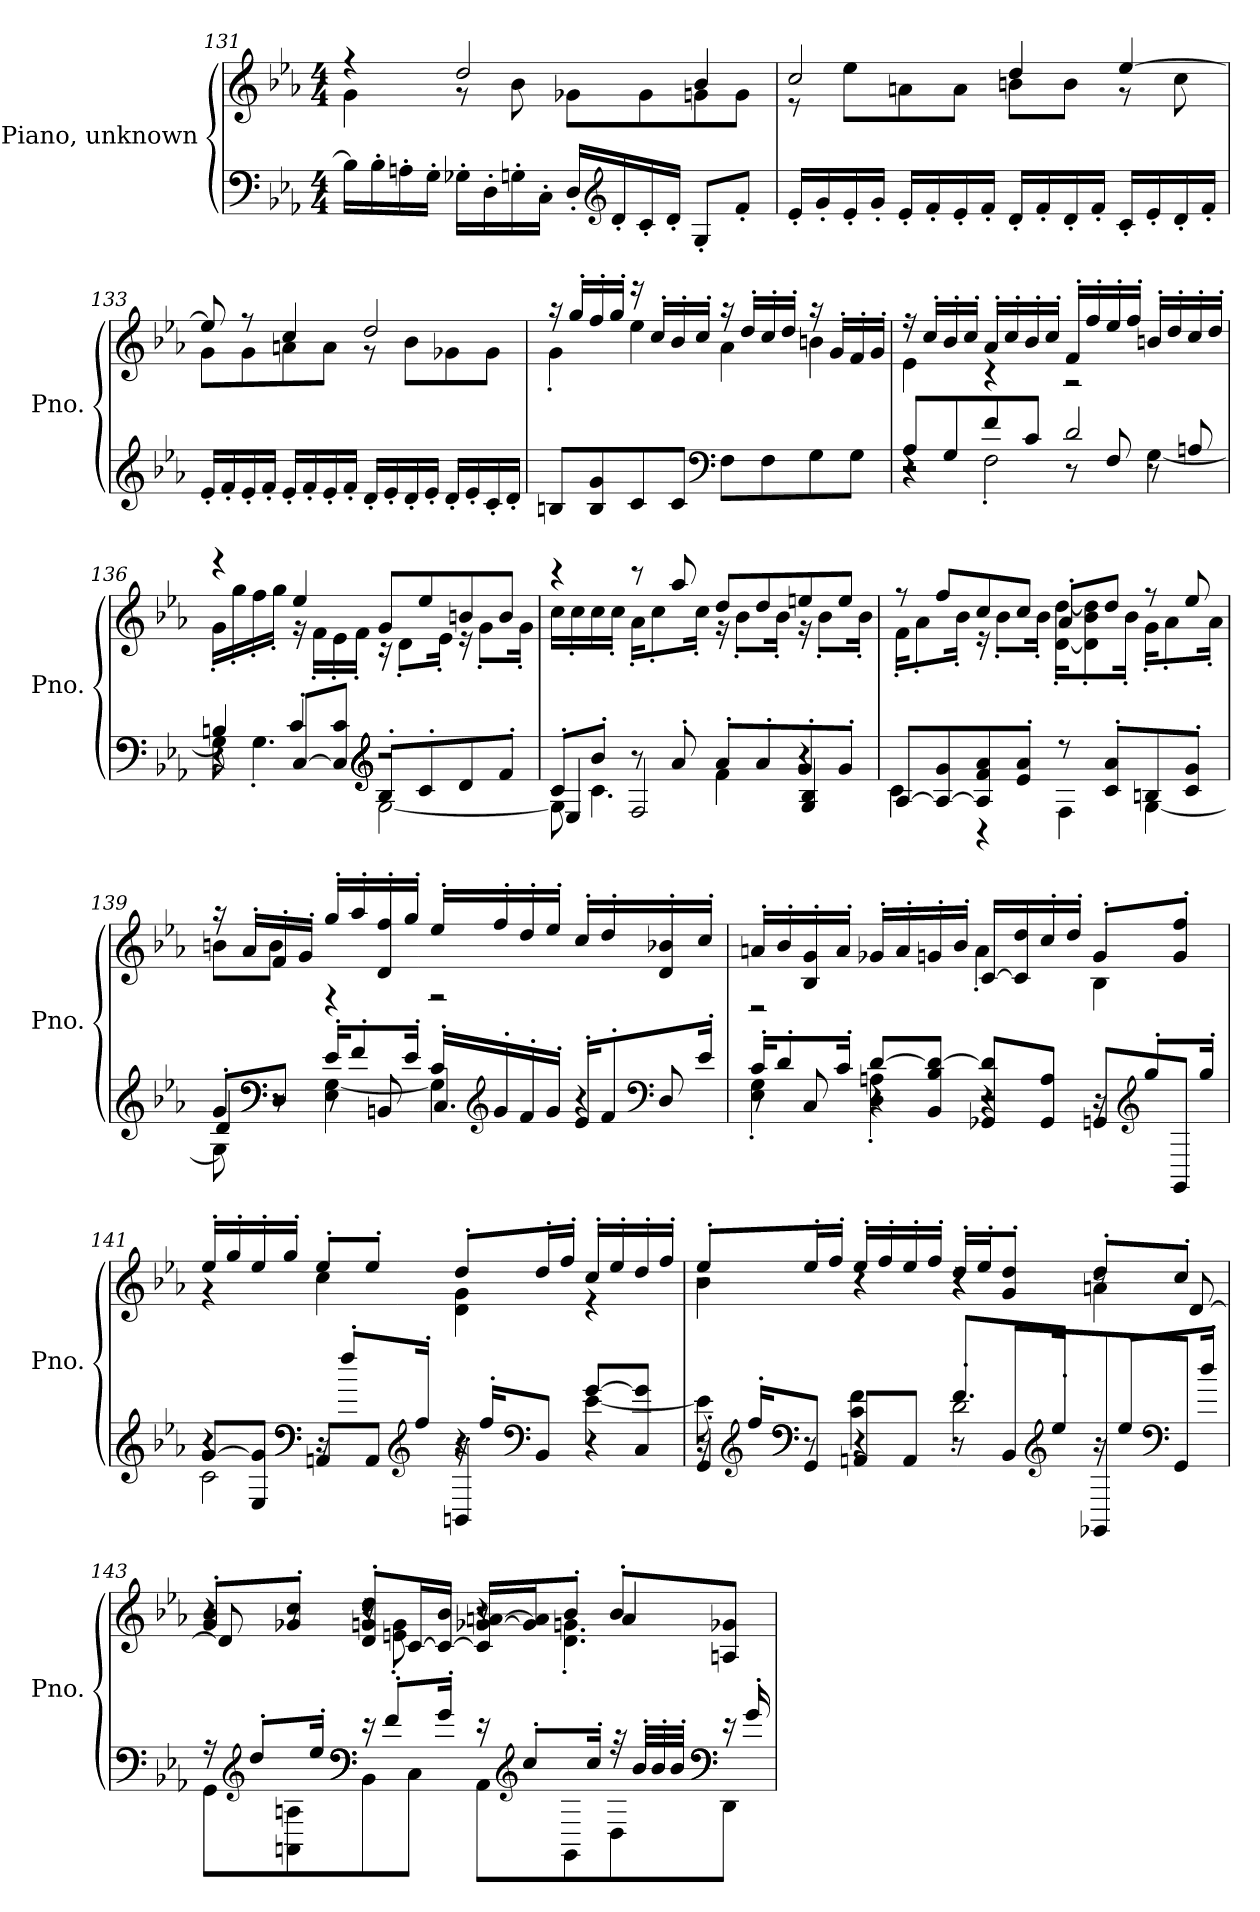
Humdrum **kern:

**kern	**kern
*part1	*part1
*staff2	*staff1
*I"Piano, unknown	*
*I'Pno.	*
!!LO:LB:g=z
*clefF4	*clefG2
*k[b-e-a-]	*k[b-e-a-]
*M4/4	*M4/4
=131	=131
*	*^
16B-\LL]	4r	4g\
16B-'\	.	.
16An'\	.	.
16G'\JJ	.	.
16G-X'\LL	2dd/	8r
16D'\	.	.
16Gn'\	.	8b-\
16C'\JJ	.	.
16D'/LL	.	8g-X\L
*clefG2	*	*
16d'/	.	.
16c'/	.	8g-\
16d'/JJ	.	.
8G'/L	4b-/	8gn\
8f'/J	.	8g\J
=132	=132	=132
16e-'/LL	2cc/	8r
16g'/	.	.
16e-'/	.	8ee-\L
16g'/JJ	.	.
16e-'/LL	.	8an\
16f'/	.	.
16e-'/	.	8a\J
16f'/JJ	.	.
16d'/LL	4dd/	8bn\L
16f'/	.	.
16d'/	.	8b\J
16f'/JJ	.	.
16c'/LL	[4ee-/	8r
16e-'/	.	.
16d'/	.	8cc\
16f'/JJ	.	.
!!LO:PB:g=z	!!
=133	=133	=133
16e-'/LL	8ee-/]	8g\L
16f'/	.	.
16e-'/	8r	8g\
16f'/JJ	.	.
16e-'/LL	4cc/	8an\
16f'/	.	.
16e-'/	.	8a\J
16f'/JJ	.	.
16d'/LL	2dd/	8r
16e-'/	.	.
16d'/	.	8b-\L
16e-'/JJ	.	.
16d'/LL	.	8g-X\
16e-'/	.	.
16c'/	.	8g-\J
16d'/JJ	.	.
=134	=134	=134
8Bn/L	16r	4g'\
.	16gg'/LL	.
8B/ 8g/	16ff'/	.
.	16gg'/JJ	.
8c/	16r	4ee-\
.	16cc'/LL	.
8c/J	16b-'/	.
.	16cc'/JJ	.
*clefF4	*	*
8F\L	16r	4a-\
.	16dd'/LL	.
8F\	16cc'/	.
.	16dd'/JJ	.
8G\	16r	4bn\
.	16g'/LL	.
8G\J	16f'/	.
.	16g'/JJ	.
!!LO:LB:g=z	!!
=135	=135	=135
*^	*	*
*	*^	*	*
8A-/L	4r	2r	16r	4e-\
.	.	.	16cc'/LL	.
8G/	.	.	16b-'/	.
.	.	.	16cc'/JJ	.
8f/	2F'\	.	16a-'/LL	4r
.	.	.	16cc'/	.
8c/J	.	.	16b-'/	.
.	.	.	16cc'/JJ	.
8r	.	2d/	16f'/LL	2r
.	.	.	16ff'/	.
8F/	.	.	16ee-'/	.
.	.	.	16ff'/JJ	.
8r	[4G\	.	16bn'/LL	.
.	.	.	16dd'/	.
8An/	.	.	16cc'/	.
.	.	.	16dd'/JJ	.
=136	=136	=136	=136	=136
4r	8G\]	4Bn/	4r	16g'\LL
.	.	.	.	16gg'\
.	4.G'\	.	.	16ff'\
.	.	.	.	16gg'\JJ
[8C/L	.	4c'/	4ee-/	16r
.	.	.	.	16f'\LL
8C/] 8c/J	.	.	.	16e-'\
.	.	.	.	16f'\JJ
*clefG2	*	*	*	*
8B'/L	[2G\	2r	8g/L	16r
.	.	.	.	8d'\L
8c'/	.	.	8ee-/	.
.	.	.	.	16e-'\Jk
8d/	.	.	8bn/	16r
.	.	.	.	8g'\L
8f'/J	.	.	8b/J	.
.	.	.	.	16g'\Jk
!!LO:LB:g=z	!!
=137	=137	=137	=137	=137
8c'/L	8G\]	4E-/	4r	16cc\LL
.	.	.	.	16cc'\
8b-'/J	4.c\	.	.	16cc\
.	.	.	.	16cc'\JJ
8r	.	2F/	8r	16a-'\KL
.	.	.	.	8cc'\
8a-'/	.	.	8aa-/	.
.	.	.	.	16cc'\Jk
8a-'/L	4f\	.	8dd/L	16r
.	.	.	.	8b-'\L
8a-'/	.	.	8dd/	.
.	.	.	.	16b-'\Jk
8g'/	4r	4G/ 4B-/	8een/	16r
.	.	.	.	8b-'\L
8g'/J	.	.	8ee/J	.
.	.	.	.	16b-'\Jk
*	*v	*v	*	*
=138	=138	=138	=138
[8A-/L	4c\	8r	16f'\KL
.	.	.	8a-'\
8A-/_ 8g/	.	8ff/L	.
.	.	.	16b-'\Jk
8A-/] 8f/ 8a-/	4r	8cc/	16r
.	.	.	8b-'\L
8e-/' 8a-/'J	.	8cc/J	.
.	.	.	16b-'\Jk
8r	4F\	8a-'/L	[16d\' [16dd\'KL
.	.	.	8d\]' 8b-\' 8dd\]'
8c/' 8a-/'L	.	8dd/J	.
.	.	.	16b-'\Jk
8Bn/	[4G\	8r	16g'\KL
.	.	.	8a-'\
8c/' 8g/'J	.	8ee-/	.
.	.	.	16a-'\Jk
!!LO:LB:g=z	!!
=139	=139	=139	=139
*	*^	*	*
8g'/L	8G\]	4d/	16r	8bn\L
.	.	.	16a-'/LL	.
*clefF4	*	*	*	*
8D/J	8r	.	16f'/	8b\J
.	.	.	16g'/JJ	.
16e-'/KL	4E-\ [4G\	8r	16gg'/LL	4r
8f'/	.	.	16aa-'/	.
.	.	8BBn/	16d/' 16ff/'	.
16e-'/Jk	.	.	16gg'/JJ	.
16c'/LL	4G\]	4.C/	16ee-'/LL	2r
*clefG2	*	*	*	*
16g'/	.	.	16ff'/	.
16f'/	.	.	16dd'/	.
16g'/JJ	.	.	16ee-'/JJ	.
16e-'/KL	4r	.	16cc'/LL	.
8f'/	.	.	16dd'/	.
*clefF4	*	*	*	*
.	.	8D/	16d/' 16b-X/'	.
16e-'/Jk	.	.	16cc'/JJ	.
!!LO:LB:g=z	!!
=140	=140	=140	=140	=140
16c'/KL	4E-\' 4G\'	8r	16an'/LL	2r
8d'/	.	.	16b-'/	.
.	.	8C/	16B-/' 16g/'	.
16c'/Jk	.	.	16a'/JJ	.
[8d/L	4D\' 4An\'	4r	16g-X'/LL	.
.	.	.	16a'/	.
8BB-/ 8B-/ 8d/_J	.	.	16gn'/	.
.	.	.	16b-'/JJ	.
8GG-X/ 8d/]L	2r	4r	[16c/LL	4a'\
.	.	.	16c/] 16dd/	.
8GG-/ 8A/J	.	.	16cc'/	.
.	.	.	16dd'/JJ	.
16r	.	8GGn/L	8g'/L	4B-\
*clefG2	*	*	*	*
8gg'/L	.	.	.	.
.	.	8GG/J	8g/' 8ff/'J	.
16gg'/Jk	.	.	.	.
=141	=141	=141	=141	=141
[8g/L	2c\	4r	16ee-'/LL	4r
.	.	.	16gg'/	.
8E-/ 8g/]J	.	.	16ee-'/	.
.	.	.	16gg'/JJ	.
*clefF4	*	*	*	*
16r	.	8AAn/L	8ee-'/L	4cc\
8ff'/L	.	.	.	.
.	.	8AA/J	8ee-'/J	.
*clefG2	*	*	*	*
16ff'/Jk	.	.	.	.
16r	4r	4BBn'/	8dd'/L	4d\ 4g\
16ff'/KL	.	.	.	.
*clefF4	*	*	*	*
8BB/J	.	.	16dd'/L	.
.	.	.	16ff'/JJ	.
[8g/L	[4e-\	4r	16cc'/LL	4r
.	.	.	16ee-'/	.
8C/ 8g/]J	.	.	16dd'/	.
.	.	.	16ff'/JJ	.
!!LO:LB:g=z
=142	=142	=142	=142	=142
*	*	*	*	*^
16r	8e-\]	4GG'/	8ee-'/L	4b-\	2r
*clefG2	*	*	*	*	*
16ff'/KL	.	.	.	.	.
*clefF4	*	*	*	*	*
8GG/J	8r	.	16ee-'/L	.	.
.	.	.	16ff'/JJ	.	.
8AAn/L	4c\ 4f\	4r	16ee-'/LL	4r	.
.	.	.	16ff'/	.	.
8AA/J	.	.	16ee-'/	.	.
.	.	.	16ff'/JJ	.	.
8.f'/L	2d'\	8r	16dd'/LL	4r	4r
.	.	.	16ee-'/J	.	.
.	.	8BB-/L	8g/' 8dd/'J	.	.
*clefG2	*	*	*	*	*
16ee-'/Jk	.	.	.	.	.
16r	.	8GG-X/	8dd'/L	4an\	8r
8ee-'/L	.	.	.	.	.
*clefF4	*	*	*	*	*
.	.	8GG-/J	8cc'/J	.	[8d/
16dd'/Jk	.	.	.	.	.
*	*v	*v	*	*	*
!!LO:PB:g=z	!!	!!
=143	=143	=143	=143	=143
16r	8GG\L	8g/' 8b-/'L	4r	8d/]
*clefG2	*	*	*	*
8dd'/L	.	.	.	.
.	8AAn\ 8An\	8g-X/' 8cc/'J	.	8r
16ee-'/Jk	.	.	.	.
*clefF4	*	*	*	*
16r	8BB-\	8d/' 8gn/' 8dd/'L	8r	4r
8f'/L	.	.	.	.
.	8C\J	[16c/L	8en\' 8g\'	.
16g'/Jk	.	16c/_ 16b-/JJ	.	.
16r	8AA\L	16c/] [16g-X/ [16an/LL	8r	4r
*clefG2	*	*	*	*
8cc'/L	.	16g-/] 16a/]J	.	.
.	8GG\	8b-'/J	4.d\' 4.gn\'	.
16cc'/Jk	.	.	.	.
32r	8D\	8b-'/L	.	4a/
32b-'/LLL	.	.	.	.
32b-'/	.	.	.	.
32b-'/JJJ	.	.	.	.
*clefF4	*	*	*	*
16r	8DD\J	8An/ 8g-X/J	.	.
16g'/	.	.	.	.
*v	*v	*	*	*
*	*v	*v	*v
=	=
*-	*-
